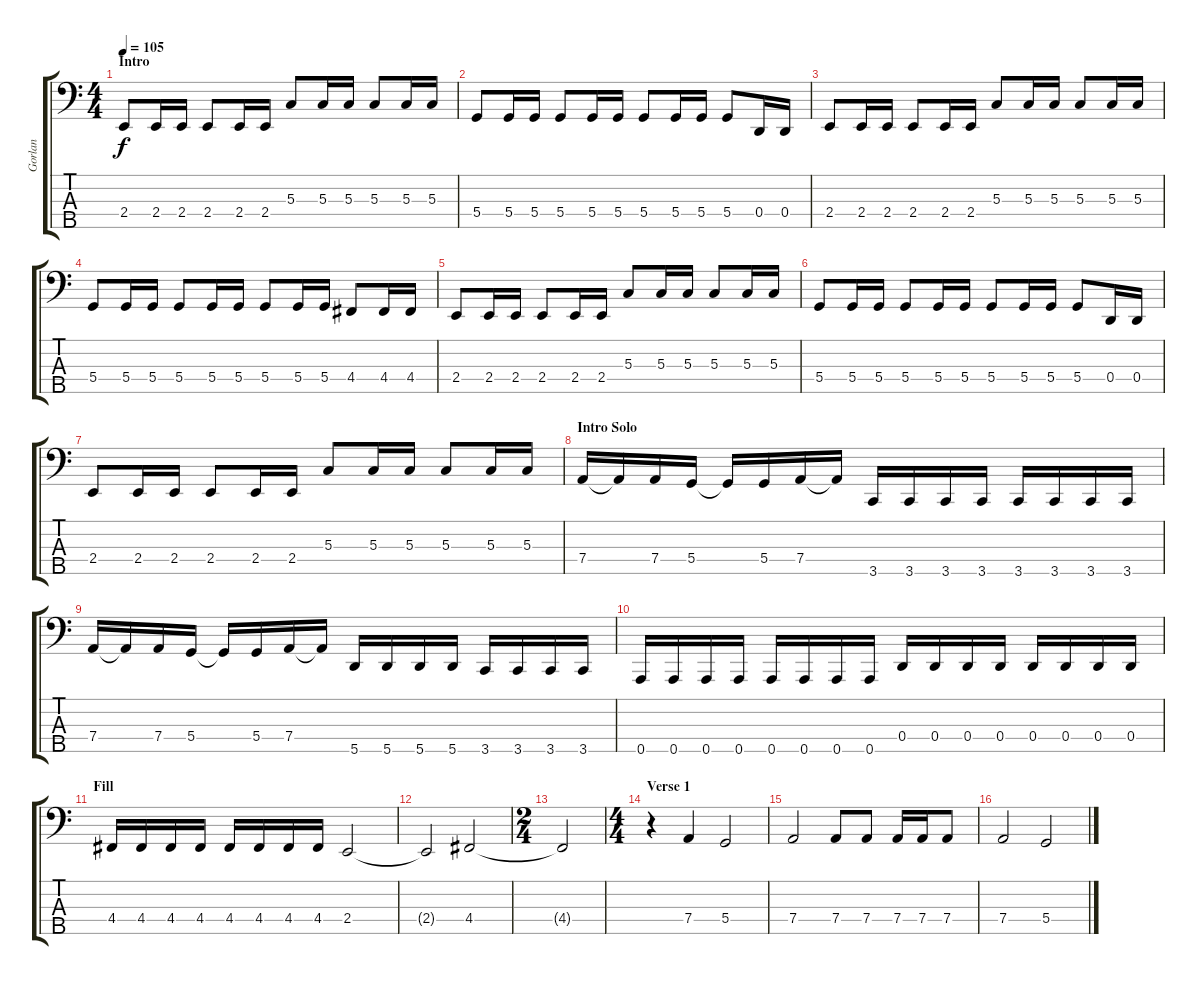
\track ("Gorlan" "Gorlan") {instrument electricbasspick}
\staff {score tabs}
\tuning (F2 C2 G1 D1 A0) {hide}
\ts (4 4)
\section ("" "Intro")
\tempo 105
\clef f4
\ks c
2.4.8{dy f instrument electricbasspick} 2.4.16 2.4.16 2.4.8 2.4.16 2.4.16 5.3.8 5.3.16 5.3.16 5.3.8 5.3.16 5.3.16 |
5.4.8 5.4.16 5.4.16 5.4.8 5.4.16 5.4.16 5.4.8 5.4.16 5.4.16 5.4.8 0.4.16 0.4.16 |
2.4.8 2.4.16 2.4.16 2.4.8 2.4.16 2.4.16 5.3.8 5.3.16 5.3.16 5.3.8 5.3.16 5.3.16 |
5.4.8 5.4.16 5.4.16 5.4.8 5.4.16 5.4.16 5.4.8 5.4.16 5.4.16 4.4.8 4.4.16 4.4.16 |
2.4.8 2.4.16 2.4.16 2.4.8 2.4.16 2.4.16 5.3.8 5.3.16 5.3.16 5.3.8 5.3.16 5.3.16 |
5.4.8 5.4.16 5.4.16 5.4.8 5.4.16 5.4.16 5.4.8 5.4.16 5.4.16 5.4.8 0.4.16 0.4.16 |
2.4.8 2.4.16 2.4.16 2.4.8 2.4.16 2.4.16 5.3.8 5.3.16 5.3.16 5.3.8 5.3.16 5.3.16 |
\section ("" "Intro Solo")
7.4.16 7.4{t}.16 7.4.16 5.4.16 5.4{t}.16 5.4.16 7.4.16 7.4{t}.16 3.5.16 3.5.16 3.5.16 3.5.16 3.5.16 3.5.16 3.5.16 3.5.16 |
7.4.16 7.4{t}.16 7.4.16 5.4.16 5.4{t}.16 5.4.16 7.4.16 7.4{t}.16 5.5.16 5.5.16 5.5.16 5.5.16 3.5.16 3.5.16 3.5.16 3.5.16 |
0.5.16 0.5.16 0.5.16 0.5.16 0.5.16 0.5.16 0.5.16 0.5.16 0.4.16 0.4.16 0.4.16 0.4.16 0.4.16 0.4.16 0.4.16 0.4.16 |
\section ("" "Fill")
4.4.16 4.4.16 4.4.16 4.4.16 4.4.16 4.4.16 4.4.16 4.4.16 2.4.2 |
2.4{t}.2 4.4.2 |
\ts (2 4)
4.4{t}.2 |
\ts (4 4)
\section ("" "Verse 1")
r.4 7.4.4 5.4.2 |
7.4.2 7.4.8 7.4.8 7.4.16 7.4.16 7.4.8 |
7.4.2 5.4.2
